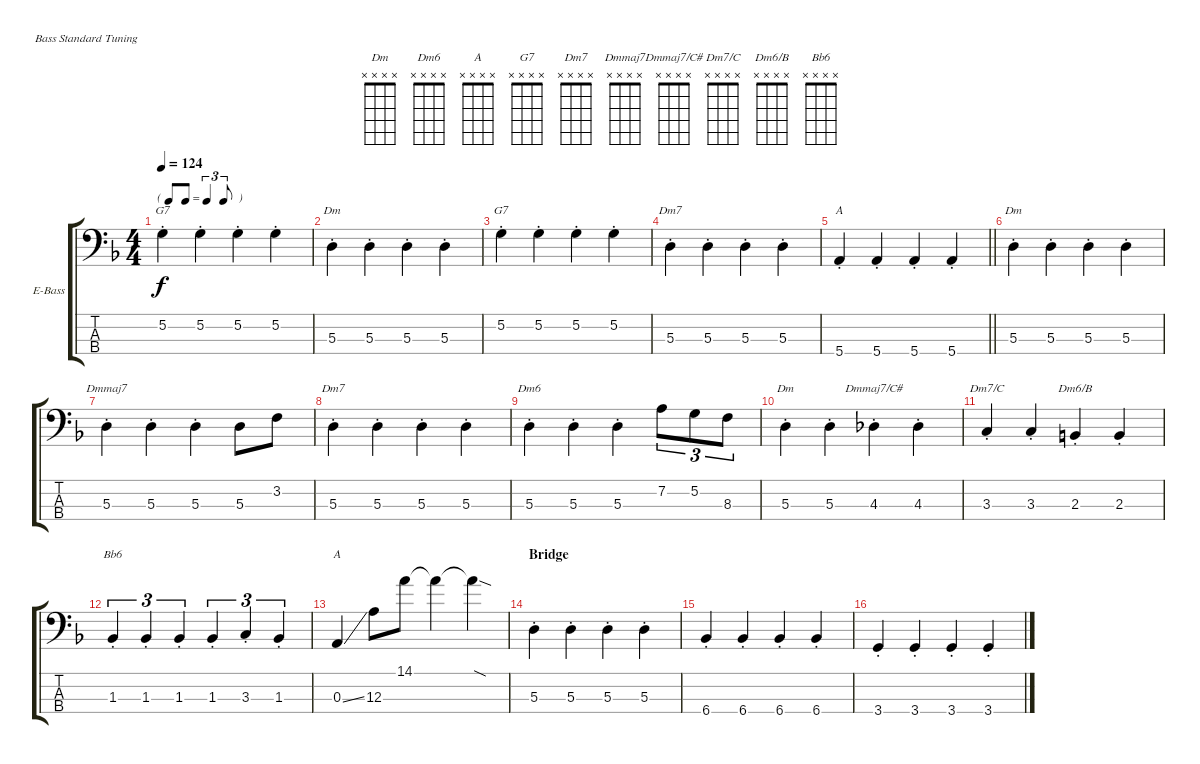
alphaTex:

\defaultSystemsLayout 4
\bracketExtendMode groupsimilarinstruments
\firstSystemTrackNameOrientation horizontal
\otherSystemsTrackNameOrientation horizontal
\track ("Bass" "E-Bass") {instrument electricbassfinger}
\staff {score tabs}
\tuning (G2 D2 A1 E1)
\chord ("Dm" x x x x)
\chord ("Dm6" x x x x)
\chord ("A" x x x x)
\chord ("G7" x x x x)
\chord ("Dm7" x x x x)
\chord ("Dmmaj7" x x x x)
\chord ("Dmmaj7/C#" x x x x)
\chord ("Dm7/C" x x x x)
\chord ("Dm6/B" x x x x)
\chord ("Bb6" x x x x)
\ts (4 4)
\tf triplet8th
\tempo 124
\clef f4
\ks dminor
5.2{st}.4{ch "G7" dy f} 5.2{st}.4 5.2{st}.4 5.2{st}.4 |
5.3{st}.4{ch "Dm"} 5.3{st}.4 5.3{st}.4 5.3{st}.4 |
5.2{st}.4{ch "G7"} 5.2{st}.4 5.2{st}.4 5.2{st}.4 |
5.3{st}.4{ch "Dm7"} 5.3{st}.4 5.3{st}.4 5.3{st}.4 |
\barLineRight lightlight
5.4{st}.4{ch "A"} 5.4{st}.4 5.4{st}.4 5.4{st}.4 |
5.3{st}.4{ch "Dm"} 5.3{st}.4 5.3{st}.4 5.3{st}.4 |
5.3{st}.4{ch "Dmmaj7"} 5.3{st}.4 5.3{st}.4 5.3.8 3.2.8 |
5.3{st}.4{ch "Dm7"} 5.3{st}.4 5.3{st}.4 5.3{st}.4 |
5.3{st}.4{ch "Dm6"} 5.3{st}.4 5.3{st}.4 7.2.8{tu (3 2)} 5.2.8{tu (3 2)} 8.3.8{tu (3 2)} |
5.3{st}.4{ch "Dm"} 5.3{st}.4 4.3{st}.4{ch "Dmmaj7/C#"} 4.3{st}.4 |
3.3{st}.4{ch "Dm7/C"} 3.3{st}.4 2.3{st}.4{ch "Dm6/B"} 2.3{st}.4 |
1.3{st}.4{tu (3 2) ch "Bb6"} 1.3{st}.4{tu (3 2)} 1.3{st}.4{tu (3 2)} 1.3{st}.4{tu (3 2)} 3.3{st}.4{tu (3 2)} 1.3{st}.4{tu (3 2)} |
0.3{ss}.4{ch "A"} 12.3.8 14.1.8 14.1{t}.4 14.1{sod t}.4 |
\section ("" "Bridge")
5.3{st}.4 5.3{st}.4 5.3{st}.4 5.3{st}.4 |
6.4{st}.4 6.4{st}.4 6.4{st}.4 6.4{st}.4 |
3.4{st}.4 3.4{st}.4 3.4{st}.4 3.4{st}.4
